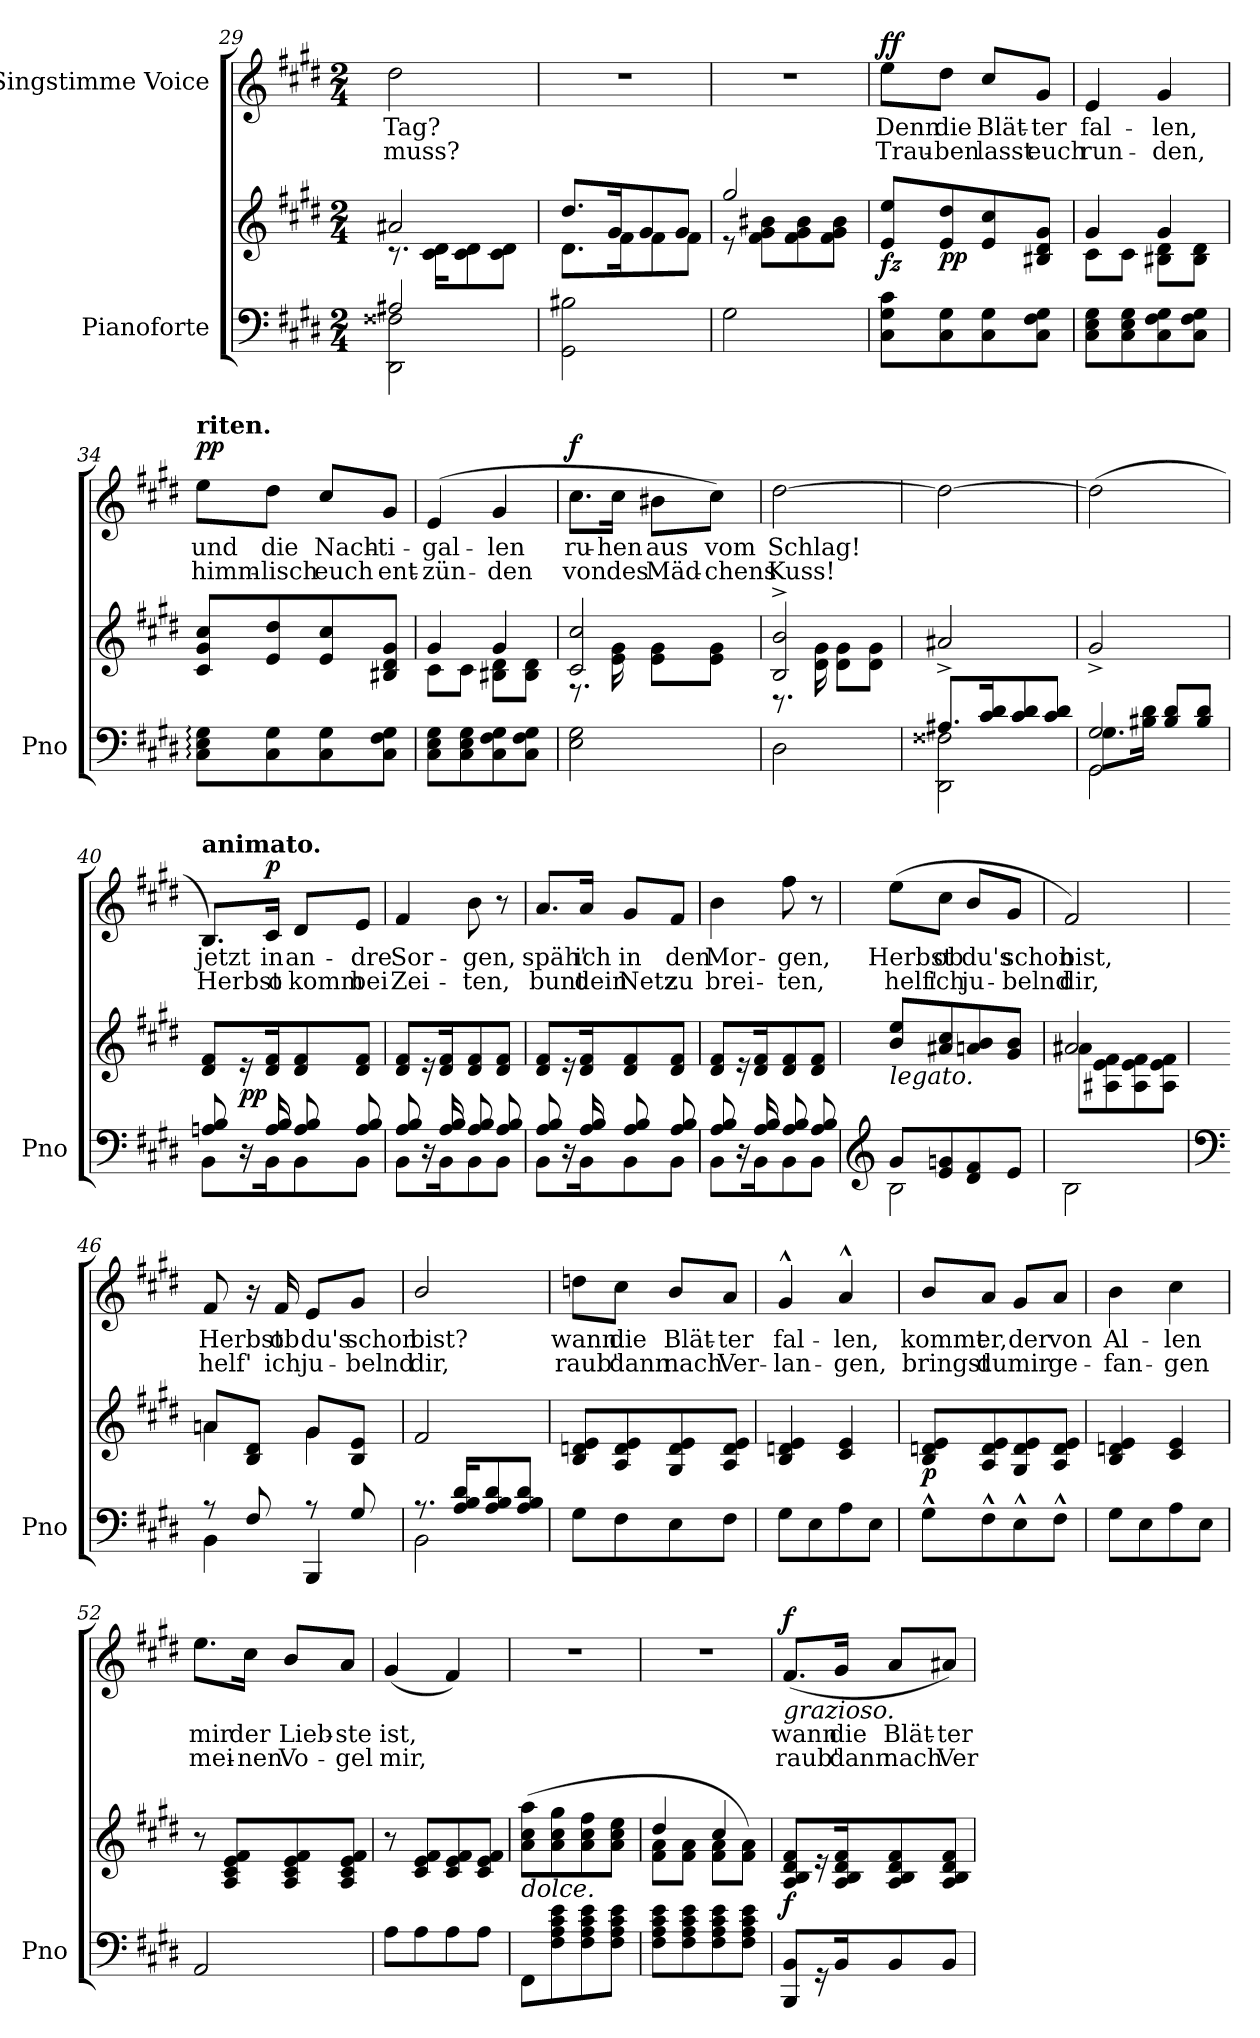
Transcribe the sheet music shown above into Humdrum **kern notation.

**kern	**kern	**dynam	**kern	**text	**text	**dynam
*part2	*part2	*part2	*part1	*part1	*part1	*part1
*staff3	*staff2	*staff2/3	*staff1	*staff1	*staff1	*staff1
*I"Pianoforte	*	*	*I"Singstimme Voice	*	*	*
*I'Pno	*	*	*	*	*	*
*clefF4	*clefG2	*	*clefG2	*	*	*
*k[f#c#g#d#]	*k[f#c#g#d#]	*	*k[f#c#g#d#]	*	*	*
*M2/4	*M2/4	*	*M2/4	*	*	*
=29	=29	=29	=29	=29	=29	=29
*^	*^	*	*	*	*	*
!	!	!	!	!	!	!LO:LY:b	!LO:LY:b	!
2A#X/	2DD#\ 2F##X\	2a#X/	8.r	.	2dd#\	Tag?	muss?	.
.	.	.	16c#\ 16d#\KL	.	.	.	.	.
.	.	.	8c#\ 8d#\	.	.	.	.	.
.	.	.	8c#\ 8d#\J	.	.	.	.	.
*v	*v	*	*	*	*	*	*	*
!!LO:LB:g=z
=30	=30	=30	=30	=30	=30	=30	=30
2GG#\ 2B#X\	8.dd#/L	8.d#\L	.	2r	.	.	.
.	16g#/K	16f#\K	.	.	.	.	.
.	8g#/	8f#\	.	.	.	.	.
.	8g#/J	8f#\J	.	.	.	.	.
=31	=31	=31	=31	=31	=31	=31	=31
2G#\	2gg#/	8r	.	2r	.	.	.
.	.	8f#\ 8g#\ 8b#X\L	.	.	.	.	.
.	.	8f#\ 8g#\ 8b#\	.	.	.	.	.
.	.	8f#\ 8g#\ 8b#\J	.	.	.	.	.
=32	=32	=32	=32	=32	=32	=32	=32
!	!	!	!LO:DY:b	!	!LO:LY:b	!LO:LY:b	!LO:DY:a
*	*v	*v	*	*	*	*	*
8C#\ 8G#\ 8c#\L	8e/ 8ee/L	fz	8ee\L	Denn	Trau-	ff
!	!	!LO:DY:b	!	!LO:LY:b	!LO:LY:b	!
8C#\ 8G#\	8e/ 8dd#/	pp	8dd#\J	die	-ben	.
!	!	!	!	!LO:LY:b	!LO:LY:b	!
8C#\ 8G#\	8e/ 8cc#/	.	8cc#/L	Blät-	lasst	.
!	!	!	!	!LO:LY:b	!LO:LY:b	!
8C#\ 8F#\ 8G#\J	8B#X/ 8d#/ 8g#/J	.	8g#/J	-ter	euch	.
=33	=33	=33	=33	=33	=33	=33
*	*^	*	*	*	*	*
!	!	!	!	!	!LO:LY:b	!LO:LY:b	!
8C#\ 8E\ 8G#\L	4g#/	8c#\L	.	4e/	fal-	run-	.
8C#\ 8E\ 8G#\	.	8c#\J	.	.	.	.	.
!	!	!	!	!	!LO:LY:b	!LO:LY:b	!
8C#\ 8F#\ 8G#\	4g#/	8B#X\ 8d#\L	.	4g#/	-len,	-den,	.
8C#\ 8F#\ 8G#\J	.	8B#\ 8d#\J	.	.	.	.	.
=34	=34	=34	=34	=34	=34	=34	=34
!	!	!	!	!LO:TX:a:B:t=riten.	!	!	!
!	!LO:TX:b:B:t=ritard.	!	!	!	!	!	!
!	!	!	!	!	!LO:LY:b	!LO:LY:b	!LO:DY:a
*	*v	*v	*	*	*	*	*
8C#\: 8E\: 8G#\:L	8c#/ 8g#/ 8cc#/L	.	8ee\L	und	himm-	pp
!	!	!	!	!LO:LY:b	!LO:LY:b	!
8C#\ 8G#\	8e/ 8dd#/	.	8dd#\J	die	-lisch	.
!	!	!	!	!LO:LY:b	!LO:LY:b	!
8C#\ 8G#\	8e/ 8cc#/	.	8cc#/L	Nach-	euch	.
!	!	!	!	!LO:LY:b	!LO:LY:b	!
8C#\ 8F#\ 8G#\J	8B#X/ 8d#/ 8g#/J	.	8g#/J	-ti-	ent-	.
=35	=35	=35	=35	=35	=35	=35
*	*^	*	*	*	*	*
!	!	!	!	!	!LO:LY:b	!LO:LY:b	!
8C#\ 8E\ 8G#\L	4g#/	8c#\L	.	(>4e/	-gal-	-zün-	.
8C#\ 8E\ 8G#\	.	8c#\J	.	.	.	.	.
!	!	!	!	!	!LO:LY:b	!LO:LY:b	!
8C#\ 8F#\ 8G#\	4g#/	8B#X\ 8d#\L	.	4g#/	-len	-den	.
8C#\ 8F#\ 8G#\J	.	8B#\ 8d#\J	.	.	.	.	.
!!LO:LB:g=z
=36	=36	=36	=36	=36	=36	=36	=36
!	!	!	!	!	!LO:LY:b	!LO:LY:b	!LO:DY:a
2E\ 2G#\	2c#/ 2cc#/	8.r	.	8.cc#\L	ru-	von	f
!	!	!	!	!	!LO:LY:b	!LO:LY:b	!
.	.	16e\ 16g#\	.	16cc#\Jk	-hen	des	.
!	!	!	!	!	!LO:LY:b	!LO:LY:b	!
.	.	8e\ 8g#\L	.	8b#X\L	aus	Mäd-	.
!	!	!	!	!	!LO:LY:b	!LO:LY:b	!
.	.	8e\ 8g#\J	.	8cc#\J)	vom	-chens	.
=37	=37	=37	=37	=37	=37	=37	=37
!	!	!	!	!	!LO:LY:b	!LO:LY:b	!
2D#\	2B/^ 2b/^	8.r	.	[2dd#\	Schlag!	Kuss!	.
.	.	16d#\ 16g#\	.	.	.	.	.
.	.	8d#\ 8g#\L	.	.	.	.	.
.	.	8d#\ 8g#\J	.	.	.	.	.
*	*v	*v	*	*	*	*	*
=38	=38	=38	=38	=38	=38	=38
*^	*	*	*	*	*	*
8.A#X/L	2DD#\ 2F##X\	2a#X^>/	.	2dd#\_	.	.	.
16c#/ 16d#/K	.	.	.	.	.	.	.
8c#/ 8d#/	.	.	.	.	.	.	.
8c#/ 8d#/J	.	.	.	.	.	.	.
=39	=39	=39	=39	=39	=39	=39	=39
*	*^	*	*	*	*	*	*
2G#/	2GG#\	8.G#\L	2g#^>/	.	(2dd#\]	.	.	.
.	.	16B#X\ 16d#\Jk	.	.	.	.	.	.
.	.	8B#/ 8d#/L	.	.	.	.	.	.
.	.	8B#/ 8d#/J	.	.	.	.	.	.
=40	=40	=40	=40	=40	=40	=40	=40	=40
!	!	!	!	!	!LO:TX:a:B:t=animato.	!	!	!
!	!	!	!	!	!	!LO:LY:b	!LO:LY:b	!
*	*v	*v	*	*	*	*	*	*
8BB\L	8An/ 8B/	8d#/ 8f#/L	.	8.B/L)	jetzt	Herbst	.
!	!	!	!LO:DY:b	!	!	!	!
16r	16ryy	16r	pp	.	.	.	.
!	!	!	!	!	!LO:LY:b	!LO:LY:b	!LO:DY:a
16BB\J	16A/ 16B/	16d#/ 16f#/J	.	16c#/Jk	in	o	p
!	!	!	!	!	!LO:LY:b	!LO:LY:b	!
8BB\	8A/ 8B/	8d#/ 8f#/	.	8d#/L	an-	komm	.
!	!	!	!	!	!LO:LY:b	!LO:LY:b	!
8BB\J	8A/ 8B/	8d#/ 8f#/J	.	8e/J	-dre	bei	.
=41	=41	=41	=41	=41	=41	=41	=41
!	!	!	!	!	!LO:LY:b	!LO:LY:b	!
8BB\L	8A/ 8B/	8d#/ 8f#/L	.	4f#/	Sor-	Zei-	.
16r	16ryy	16r	.	.	.	.	.
16BB\J	16A/ 16B/	16d#/ 16f#/J	.	.	.	.	.
!	!	!	!	!	!LO:LY:b	!LO:LY:b	!
8BB\	8A/ 8B/	8d#/ 8f#/	.	8b\	-gen,	-ten,	.
8BB\J	8A/ 8B/	8d#/ 8f#/J	.	8r	.	.	.
!!LO:LB:g=z
=42	=42	=42	=42	=42	=42	=42	=42
!	!	!	!	!	!LO:LY:b	!LO:LY:b	!
8BB\L	8A/ 8B/	8d#/ 8f#/L	.	8.a/L	späh'	bunt	.
16r	16ryy	16r	.	.	.	.	.
!	!	!	!	!	!LO:LY:b	!LO:LY:b	!
16BB\J	16A/ 16B/	16d#/ 16f#/J	.	16a/Jk	ich	dein	.
!	!	!	!	!	!LO:LY:b	!LO:LY:b	!
8BB\	8A/ 8B/	8d#/ 8f#/	.	8g#/L	in	Netz	.
!	!	!	!	!	!LO:LY:b	!LO:LY:b	!
8BB\J	8A/ 8B/	8d#/ 8f#/J	.	8f#/J	den	zu	.
=43	=43	=43	=43	=43	=43	=43	=43
!	!	!	!	!	!LO:LY:b	!LO:LY:b	!
8BB\L	8A/ 8B/	8d#/ 8f#/L	.	4b\	Mor-	brei-	.
16r	16ryy	16r	.	.	.	.	.
16BB\J	16A/ 16B/	16d#/ 16f#/J	.	.	.	.	.
!	!	!	!	!	!LO:LY:b	!LO:LY:b	!
8BB\	8A/ 8B/	8d#/ 8f#/	.	8ff#\	-gen,	-ten,	.
8BB\J	8A/ 8B/	8d#/ 8f#/J	.	8r	.	.	.
=44	=44	=44	=44	=44	=44	=44	=44
*clefG2	*	*	*	*	*	*	*
!	!	!LO:TX:b:i:t=legato.	!	!	!	!	!
!	!	!	!	!	!LO:LY:b	!LO:LY:b	!
8g#/L	2B\	8b/ 8ee/L	.	(8ee\L	Herbst	helf'	.
!	!	!	!	!	!LO:LY:b	!LO:LY:b	!
8e/ 8gn/	.	8a#X/ 8cc#/	.	8cc#\J	ob	ich	.
!	!	!	!	!	!LO:LY:b	!LO:LY:b	!
8d#/ 8f#/	.	8an/ 8b/	.	8b/L	du's	ju-	.
!	!	!	!	!	!LO:LY:b	!LO:LY:b	!
8e/J	.	8g#/ 8b/J	.	8g#/J	schon	-belnd	.
*v	*v	*	*	*	*	*	*
=45	=45	=45	=45	=45	=45	=45
*	*^	*	*	*	*	*
!	!	!	!	!	!LO:LY:b	!LO:LY:b	!
2B\	2a#X/	8a#\L	.	2f#/)	bist,	dir,	.
.	.	8A#X\ 8e\ 8f#\	.	.	.	.	.
.	.	8A#\ 8e\ 8f#\	.	.	.	.	.
.	.	8A#\ 8e\ 8f#\J	.	.	.	.	.
=46	=46	=46	=46	=46	=46	=46	=46
*clefF4	*	*	*	*	*	*	*
*^	*	*	*	*	*	*	*
!	!	!	!	!	!	!LO:LY:b	!LO:LY:b	!
8r	4BB\	8a/L	4an\	.	8f#/	Herbst	helf'	.
8F#/	.	8B/ 8d#/J	.	.	16r	.	.	.
!	!	!	!	!	!	!LO:LY:b	!LO:LY:b	!
.	.	.	.	.	16f#/	ob	ich	.
!	!	!	!	!	!	!LO:LY:b	!LO:LY:b	!
8r	4BBB/	8g#/L	4g#\	.	8e/L	du's	ju-	.
!	!	!	!	!	!	!LO:LY:b	!LO:LY:b	!
8G#/	.	8B/ 8e/J	.	.	8g#/J	schon	-belnd	.
*	*	*v	*v	*	*	*	*	*
=47	=47	=47	=47	=47	=47	=47	=47
!	!	!	!	!	!LO:LY:b	!LO:LY:b	!
8.r	2BB\	2f#/	.	2b/	bist?	dir,	.
16A/ 16B/ 16d#/KL	.	.	.	.	.	.	.
8A/ 8B/ 8d#/	.	.	.	.	.	.	.
8A/ 8B/ 8d#/J	.	.	.	.	.	.	.
*v	*v	*	*	*	*	*	*
!!LO:PB:g=z
=48	=48	=48	=48	=48	=48	=48
!	!	!	!	!LO:LY:b	!LO:LY:b	!
8G#\L	8B/ 8dn/ 8e/L	.	8ddn\L	wann	raub'	.
!	!	!	!	!LO:LY:b	!LO:LY:b	!
8F#\	8A/ 8d/ 8e/	.	8cc#\J	die	dann	.
!	!	!	!	!LO:LY:b	!LO:LY:b	!
8E\	8G#/ 8d/ 8e/	.	8b/L	Blät-	nach	.
!	!	!	!	!LO:LY:b	!LO:LY:b	!
8F#\J	8A/ 8d/ 8e/J	.	8a/J	-ter	Ver-	.
=49	=49	=49	=49	=49	=49	=49
!	!	!	!	!LO:LY:b	!LO:LY:b	!
8G#\L	4B/ 4dn/ 4e/	.	4g#^^/	fal-	-lan-	.
8E\	.	.	.	.	.	.
!	!	!	!	!LO:LY:b	!LO:LY:b	!
8A\	4c#/ 4e/	.	4a^^/	-len,	-gen,	.
8E\J	.	.	.	.	.	.
=50	=50	=50	=50	=50	=50	=50
!	!	!LO:DY:b	!	!LO:LY:b	!LO:LY:b	!
8G#^^\L	8B/ 8dn/ 8e/L	p	8b/L	kommt	bringst	.
!	!	!	!	!LO:LY:b	!LO:LY:b	!
8F#^^\	8A/ 8d/ 8e/	.	8a/J	er,	du	.
!	!	!	!	!LO:LY:b	!LO:LY:b	!
8E^^\	8G#/ 8d/ 8e/	.	8g#/L	der	mir	.
!	!	!	!	!LO:LY:b	!LO:LY:b	!
8F#^^\J	8A/ 8d/ 8e/J	.	8a/J	von	ge-	.
=51	=51	=51	=51	=51	=51	=51
!	!	!	!	!LO:LY:b	!LO:LY:b	!
8G#\L	4B/ 4dn/ 4e/	.	4b\	Al-	-fan-	.
8E\	.	.	.	.	.	.
!	!	!	!	!LO:LY:b	!LO:LY:b	!
8A\	4c#/ 4e/	.	4cc#\	-len	-gen	.
8E\J	.	.	.	.	.	.
=52	=52	=52	=52	=52	=52	=52
!	!	!	!	!LO:LY:b	!LO:LY:b	!
2AA/	8r	.	8.ee\L	mir	mei-	.
.	8A/ 8c#/ 8e/ 8f#/L	.	.	.	.	.
!	!	!	!	!LO:LY:b	!LO:LY:b	!
.	.	.	16cc#\Jk	der	-nen	.
!	!	!	!	!LO:LY:b	!LO:LY:b	!
.	8A/ 8c#/ 8e/ 8f#/	.	8b/L	Lieb-	Vo-	.
!	!	!	!	!LO:LY:b	!LO:LY:b	!
.	8A/ 8c#/ 8e/ 8f#/J	.	8a/J	-ste	-gel	.
=53	=53	=53	=53	=53	=53	=53
!	!	!	!	!LO:LY:b	!LO:LY:b	!
8A\L	8r	.	(4g#/	ist,	mir,	.
8A\	8c#/ 8e/ 8f#/L	.	.	.	.	.
8A\	8c#/ 8e/ 8f#/	.	4f#/)	.	.	.
8A\J	8c#/ 8e/ 8f#/J	.	.	.	.	.
=54	=54	=54	=54	=54	=54	=54
!	!LO:TX:b:i:t=dolce.	!	!	!	!	!
8FF#\L	(8a\ 8cc#\ 8aa\L	.	2r	.	.	.
8F#\ 8A\ 8c#\ 8e\	8a\ 8cc#\ 8gg#\	.	.	.	.	.
8F#\ 8A\ 8c#\ 8e\	8a\ 8cc#\ 8ff#\	.	.	.	.	.
8F#\ 8A\ 8c#\ 8e\J	8a\ 8cc#\ 8ee\J	.	.	.	.	.
!!LO:LB:g=z
=55	=55	=55	=55	=55	=55	=55
*	*^	*	*	*	*	*
8F#\ 8A\ 8c#\ 8e\L	8f#\ 8a\L	4dd#/	.	2r	.	.	.
8F#\ 8A\ 8c#\ 8e\	8f#\ 8a\J	.	.	.	.	.	.
8F#\ 8A\ 8c#\ 8e\	8f#\ 8a\L	4cc#/	.	.	.	.	.
8F#\ 8A\ 8c#\ 8e\J	8f#\ 8a\J)	.	.	.	.	.	.
*	*v	*v	*	*	*	*	*
=56	=56	=56	=56	=56	=56	=56
!	!	!	!LO:TX:b:i:t=grazioso.	!	!	!
!	!	!LO:DY:b	!	!LO:LY:b	!LO:LY:b	!LO:DY:a
8BBB/ 8BB/L	8A/ 8B/ 8d#/ 8f#/L	f	(>8.f#/L	wann	raub'	f
16r	16r	.	.	.	.	.
!	!	!	!	!LO:LY:b	!LO:LY:b	!
16BB/J	16A/ 16B/ 16d#/ 16f#/J	.	16g#/Jk	die	dann	.
!	!	!	!	!LO:LY:b	!LO:LY:b	!
8BB/	8A/ 8B/ 8d#/ 8f#/	.	8a/L	Blät-	nach	.
!	!	!	!	!LO:LY:b	!LO:LY:b	!
8BB/J	8A/ 8B/ 8d#/ 8f#/J	.	8a#X/J)	-ter	Ver-	.
=	=	=	=	=	=	=
*-	*-	*-	*-	*-	*-	*-
